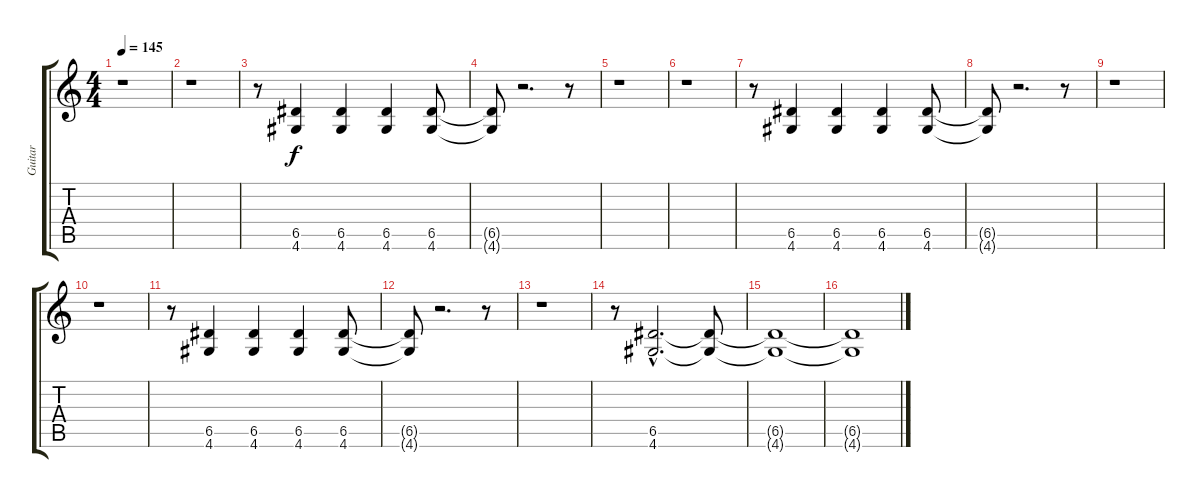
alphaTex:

\track ("Guitar" "Guitar") {instrument distortionguitar}
\staff {score tabs}
\tuning (E4 B3 G3 D3 A2 E2) {hide}
\ts (4 4)
\tempo 145
\clef g2
\ks c
r.1{dy f} |
r.1 |
r.8 (6.5 4.6).4 (6.5 4.6).4 (6.5 4.6).4 (6.5 4.6).8 |
(6.5{t} 4.6{t}).8 r.2{d} r.8 |
r.1 |
r.1 |
r.8 (6.5 4.6).4 (6.5 4.6).4 (6.5 4.6).4 (6.5 4.6).8 |
(6.5{t} 4.6{t}).8 r.2{d} r.8 |
r.1 |
r.1 |
r.8 (6.5 4.6).4 (6.5 4.6).4 (6.5 4.6).4 (6.5 4.6).8 |
(6.5{t} 4.6{t}).8 r.2{d} r.8 |
r.1 |
r.8 (6.5{hac} 4.6{hac}).2{d} (6.5{t} 4.6{t}).8 |
(6.5{t} 4.6{t}).1 |
(6.5{t} 4.6{t}).1
